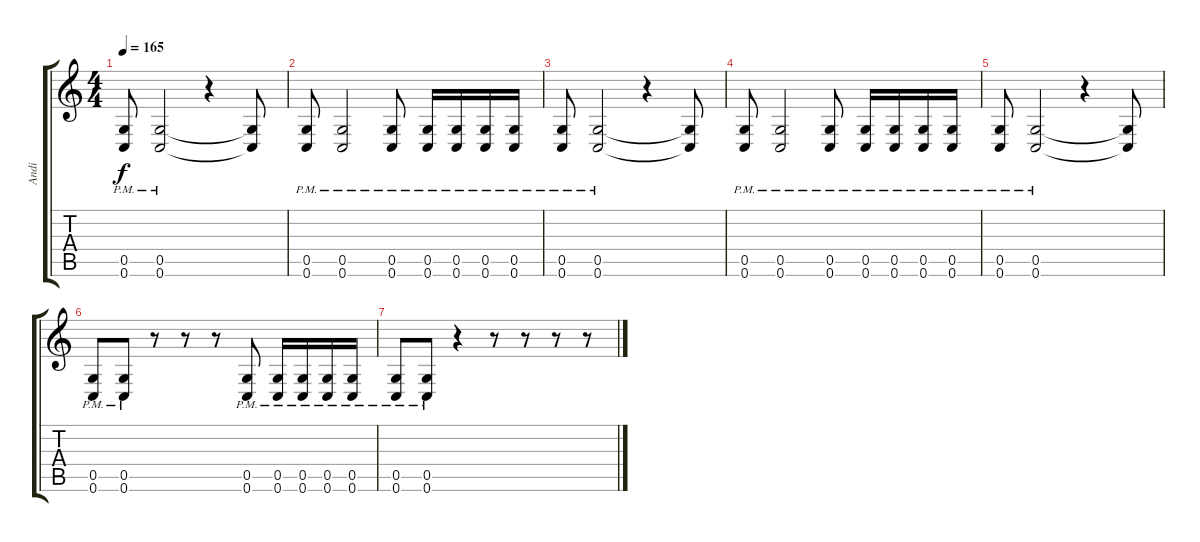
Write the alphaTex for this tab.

\track ("Andi" "Andi") {instrument distortionguitar}
\staff {score tabs}
\tuning (D4 A3 F3 C3 G2 C2) {hide}
\ts (4 4)
\tempo 165
\clef g2
\ks c
(0.5 0.6{pm}).8{dy f} (0.5 0.6{pm}).2 r.4 (0.5{t} 0.6{t}).8 |
(0.5 0.6{pm}).8 (0.5 0.6{pm}).2 (0.5 0.6{pm}).8 (0.5 0.6{pm}).16 (0.5 0.6{pm}).16 (0.5 0.6{pm}).16 (0.5 0.6{pm}).16 |
(0.5 0.6{pm}).8 (0.5 0.6{pm}).2 r.4 (0.5{t} 0.6{t}).8 |
(0.5 0.6{pm}).8 (0.5 0.6{pm}).2 (0.5 0.6{pm}).8 (0.5 0.6{pm}).16 (0.5 0.6{pm}).16 (0.5 0.6{pm}).16 (0.5 0.6{pm}).16 |
(0.5 0.6{pm}).8 (0.5 0.6{pm}).2 r.4 (0.5{t} 0.6{t}).8 |
(0.5 0.6{pm}).8 (0.5 0.6{pm}).8 r.8 r.8 r.8 (0.5 0.6{pm}).8 (0.5 0.6{pm}).16 (0.5 0.6{pm}).16 (0.5 0.6{pm}).16 (0.5 0.6{pm}).16 |
(0.5 0.6{pm}).8 (0.5 0.6{pm}).8 r.4 r.8 r.8 r.8 r.8
